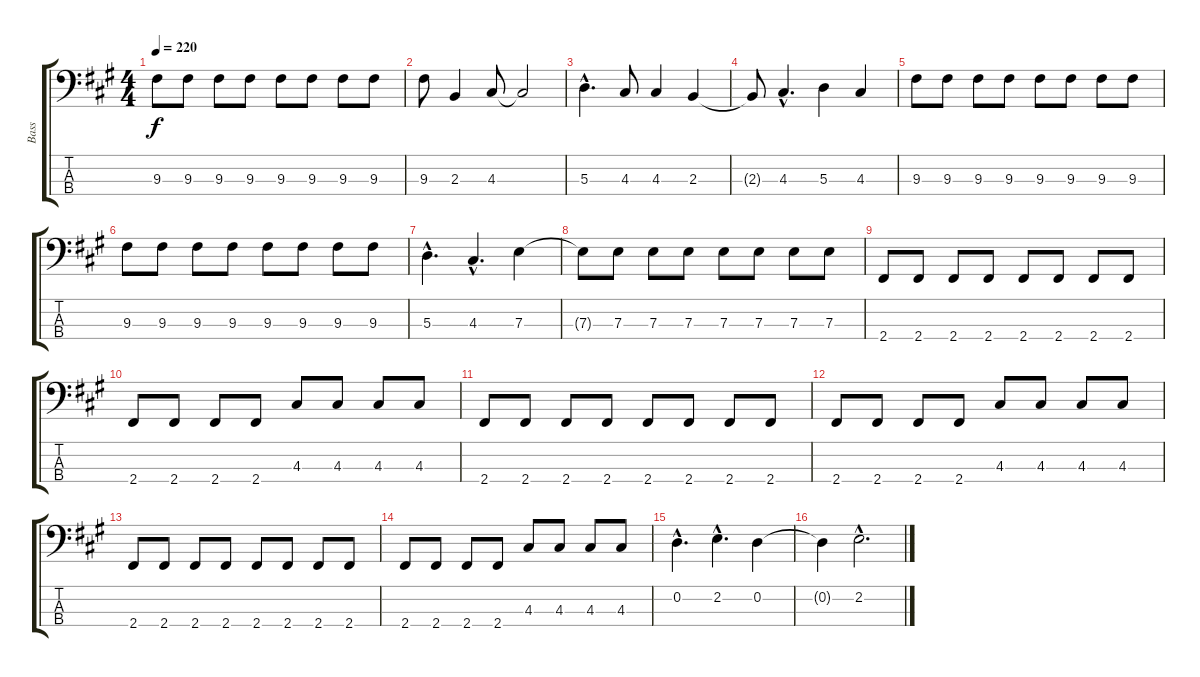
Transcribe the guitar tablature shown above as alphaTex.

\track ("Bass" "Bass") {instrument slapbass1}
\staff {score tabs}
\tuning (G2 D2 A1 E1) {hide}
\ts (4 4)
\tempo 220
\clef f4
\ks a
9.3.8{dy f} 9.3.8 9.3.8 9.3.8 9.3.8 9.3.8 9.3.8 9.3.8 |
9.3.8 2.3.4 4.3.8 4.3{t}.2 |
5.3{hac}.4{d} 4.3.8 4.3.4 2.3.4 |
2.3{t}.8 4.3{hac}.4{d} 5.3.4 4.3.4 |
9.3.8 9.3.8 9.3.8 9.3.8 9.3.8 9.3.8 9.3.8 9.3.8 |
9.3.8 9.3.8 9.3.8 9.3.8 9.3.8 9.3.8 9.3.8 9.3.8 |
5.3{hac}.4{d} 4.3{hac}.4{d} 7.3.4 |
7.3{t}.8 7.3.8 7.3.8 7.3.8 7.3.8 7.3.8 7.3.8 7.3.8 |
2.4.8 2.4.8 2.4.8 2.4.8 2.4.8 2.4.8 2.4.8 2.4.8 |
2.4.8 2.4.8 2.4.8 2.4.8 4.3.8 4.3.8 4.3.8 4.3.8 |
2.4.8 2.4.8 2.4.8 2.4.8 2.4.8 2.4.8 2.4.8 2.4.8 |
2.4.8 2.4.8 2.4.8 2.4.8 4.3.8 4.3.8 4.3.8 4.3.8 |
2.4.8 2.4.8 2.4.8 2.4.8 2.4.8 2.4.8 2.4.8 2.4.8 |
2.4.8 2.4.8 2.4.8 2.4.8 4.3.8 4.3.8 4.3.8 4.3.8 |
0.2{hac}.4{d} 2.2{hac}.4{d} 0.2.4 |
0.2{t}.4 2.2{hac}.2{d}
